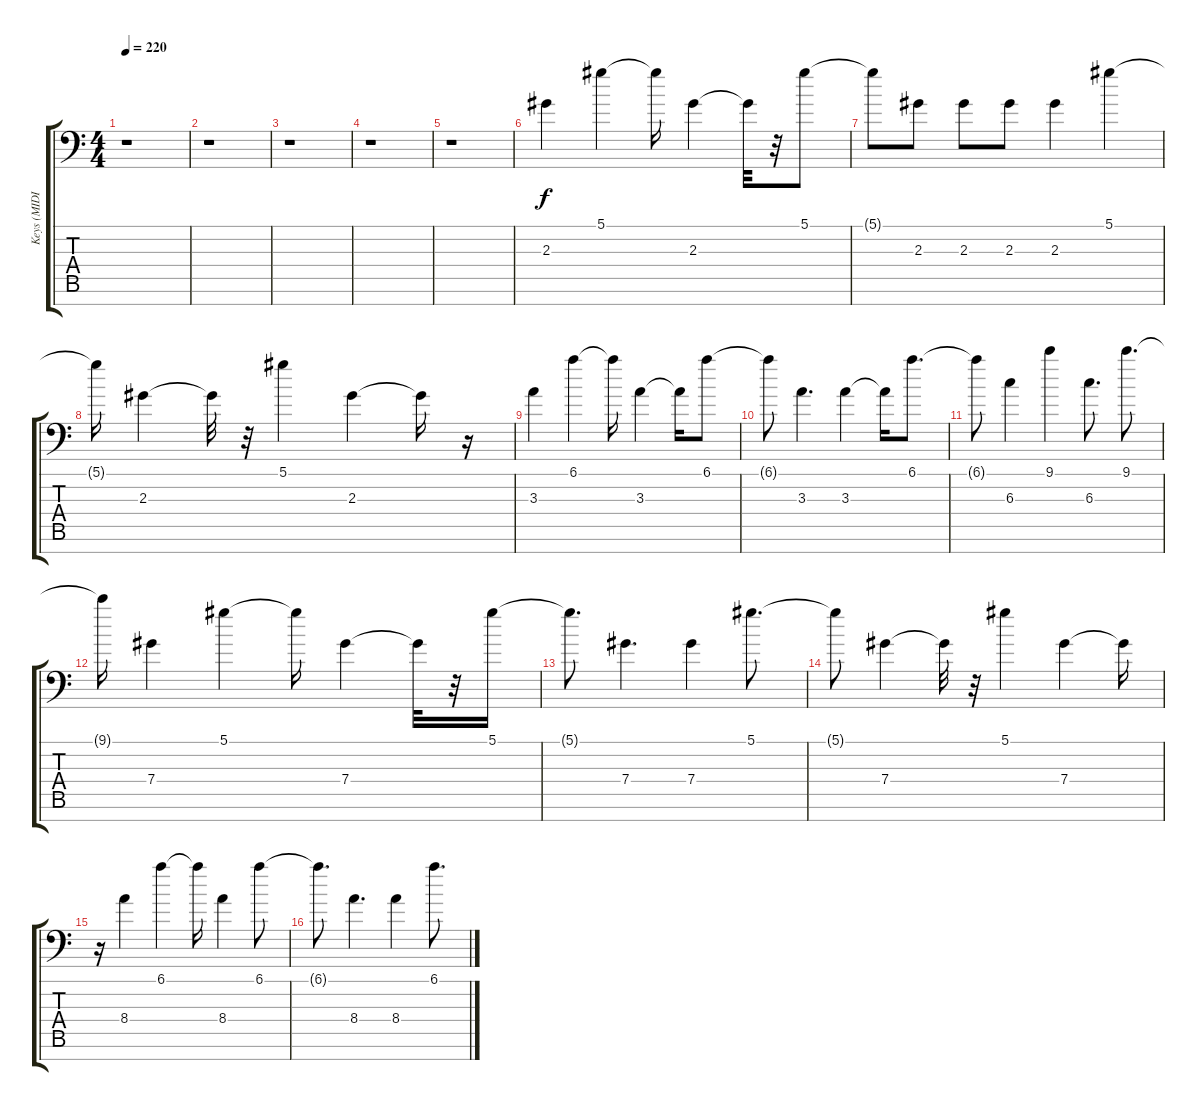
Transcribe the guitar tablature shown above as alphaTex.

\track ("Keys (MIDI)" "Keys (MIDI") {solo instrument distortionguitar}
\staff {score tabs}
\tuning (Eb4 Bb3 Gb3 Db3 Ab2 Eb2 Ab1) {hide}
\ts (4 4)
\tempo 220
\clef f4
\ks c
r.1{dy f} |
r.1 |
r.1 |
r.1 |
r.1 |
2.3.4 5.1.4 5.1{t}.16 2.3.4 2.3{t}.32 r.32 5.1.8 |
5.1{t}.8 2.3.8 2.3.8 2.3.8 2.3.4 5.1.4 |
5.1{t}.16 2.3.4 2.3{t}.32 r.32 5.1.4 2.3.4 2.3{t}.16 r.16 |
3.3.4 6.1.4 6.1{t}.16 3.3.4 3.3{t}.16 6.1.8 |
6.1{t}.8 3.3.4{d} 3.3.4 3.3{t}.16 6.1.8{d} |
6.1{t}.8 6.3.4 9.1.4 6.3.8{d} 9.1.8{d} |
9.1{t}.16 7.4.4 5.1.4 5.1{t}.16 7.4.4 7.4{t}.32 r.32 5.1.16 |
5.1{t}.8{d} 7.4.4{d} 7.4.4 5.1.8{d} |
5.1{t}.8 7.4.4 7.4{t}.32 r.32 5.1.4 7.4.4 7.4{t}.16 |
r.16 8.4.4 6.1.4 6.1{t}.16 8.4.4 6.1.8 |
6.1{t}.8{d} 8.4.4{d} 8.4.4 6.1.8{d}
